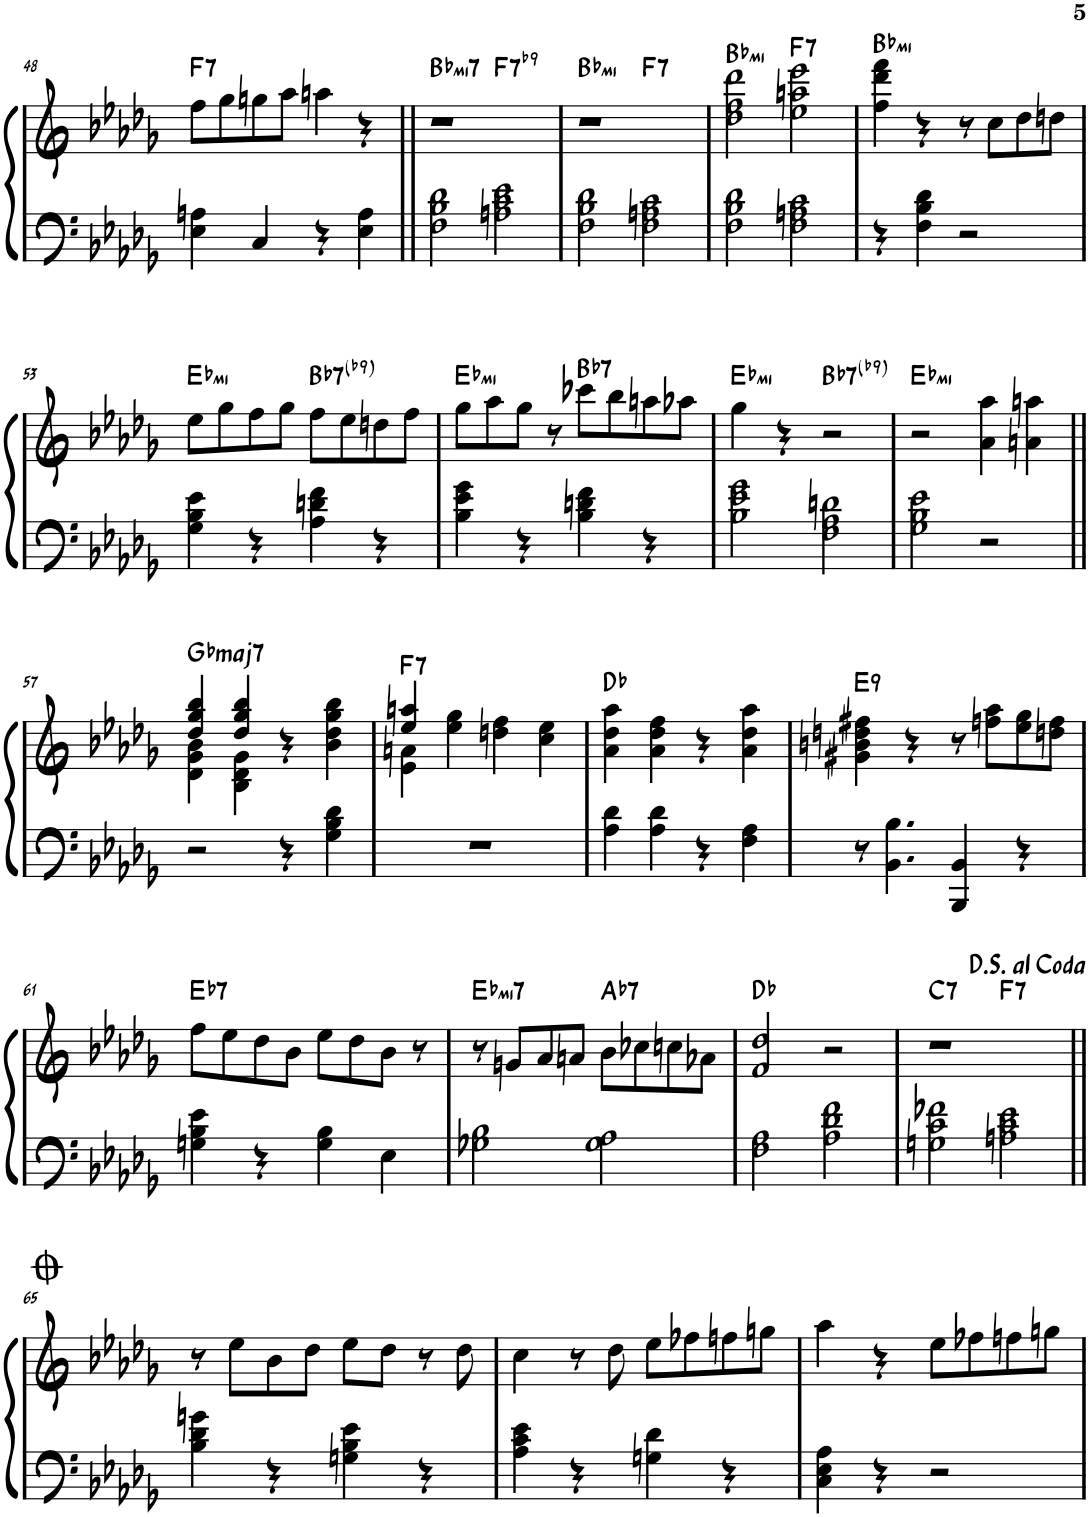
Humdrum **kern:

**kern	**kern	**harte
*part1	*part1	*part1
*staff2	*staff1	*
*I"Piano	*	*
*I'Pno.	*	*
!!LO:PB:g=z
*clefF4	*clefG2	*
*k[b-e-a-d-g-]	*k[b-e-a-d-g-]	*
*M4/4	*M4/4	*
=48	=48	=48
!	!	!LO:H:kt=7
4E-\ 4An\	8ff\L	F:7
.	8gg-\	.
4C/	8ggn\	.
.	8aa-\J	.
4r	4aan\	.
4E-\ 4A\	4r	.
=49||	=49||	=49||
!	!	!LO:H:kt=mi7
*	*^	*
2F\ 2B-\ 2d-\	1r	2ryy	Bb:min7
!	!	!	!LO:H:kt=7
2An\ 2c\ 2e-\	.	2ryy	F:7(b9)
=50	=50	=50	=50
!	!	!	!LO:H:kt=mi
2F\ 2B-\ 2d-\	1r	2ryy	Bb:min
!	!	!	!LO:H:kt=7
2F\ 2An\ 2c\	.	2ryy	F:7
=51	=51	=51	=51
!	!	!	!LO:H:kt=mi
*	*v	*v	*
2F\ 2B-\ 2d-\	2dd-\ 2ff\ 2ddd-\	Bb:min
!	!	!LO:H:kt=7
2F\ 2An\ 2c\	2ee-\ 2aan\ 2eee-\	F:7
=52	=52	=52
!	!	!LO:H:kt=mi
4r	4ff\ 4ddd-\ 4fff\	Bb:min
4F\ 4B-\ 4d-\	4r	.
2r	8r	.
.	8cc\L	.
.	8dd-\	.
.	8ddn\J	.
!!LO:LB:g=z
=53	=53	=53
!	!	!LO:H:kt=mi
4G-\ 4B-\ 4e-\	8ee-\L	Eb:min
.	8gg-\	.
4r	8ff\	.
.	8gg-\J	.
!	!	!LO:H:kt=7
4A-\ 4dn\ 4f\	8ff\L	Bb:7(b9)
.	8ee-\	.
4r	8ddn\	.
.	8ff\J	.
=54	=54	=54
!	!	!LO:H:kt=mi
4B-\ 4e-\ 4g-\	8gg-\L	Eb:min
.	8aa-\	.
4r	8gg-\J	.
.	8r	.
!	!	!LO:H:kt=7
4B-\ 4dn\ 4f\	8ccc-X\L	Bb:7
.	8bb-\	.
4r	8aan\	.
.	8aa-X\J	.
=55	=55	=55
!	!	!LO:H:kt=mi
2B-\ 2e-\ 2g-\	4gg-\	Eb:min
.	4r	.
!	!	!LO:H:kt=7
2F\ 2A-\ 2dn\	2r	Bb:7(b9)
=56	=56	=56
!	!	!LO:H:kt=mi
2G-\ 2B-\ 2e-\	2r	Eb:min
2r	4a-\ 4aa-\	.
.	4an\ 4aan\	.
!!LO:LB:g=z
=57||	=57||	=57||
*	*^	*
!	!	!	!LO:H:kt=maj7
2r	4dd-/ 4gg-/ 4bb-/	4d-\ 4g-\ 4b-\	Gb:maj7
.	4dd-/ 4gg-/ 4bb-/	4B-\ 4d-\ 4g-\	.
4r	4r	4ryy	.
4G-\ 4B-\ 4d-\	4b-\ 4dd-\ 4gg-\ 4bb-\	4ryy	.
=58	=58	=58	=58
!	!	!	!LO:H:kt=7
1r	4ee-/ 4aan/	4e-\ 4an\	F:7
.	4ee-\ 4gg-\	4ryy	.
.	4ddn\ 4ff\	2ryy	.
.	4cc\ 4ee-\	.	.
*	*v	*v	*
=59	=59	=59
4A-\ 4d-\	4a-\ 4dd-\ 4aa-\	Db:maj
4A-\ 4d-\	4a-\ 4dd-\ 4ff\	.
4r	4r	.
4F\ 4A-\	4a-\ 4dd-\ 4aa-\	.
=60	=60	=60
!	!	!LO:H:kt=9
8r	4g#X\ 4bn\ 4ddn\ 4ff#X\	E:9
4.BB-\ 4.B-\	.	.
.	4r	.
4BBB-/ 4BB-/	8r	.
.	8ffn\ 8aa-\L	.
4r	8ee-\ 8gg-\	.
.	8ddn\ 8ff\J	.
!!LO:LB:g=z
=61	=61	=61
!	!	!LO:H:kt=7
4Gn\ 4B-\ 4e-\	8ff\L	Eb:7
.	8ee-\	.
4r	8dd-\	.
.	8b-\J	.
4G\ 4B-\	8ee-\L	.
.	8dd-\	.
4E-\	8b-\J	.
.	8r	.
=62	=62	=62
!	!	!LO:H:kt=mi7
2G-X\ 2B-\	8r	Eb:min7
.	8gn/L	.
.	8a-/	.
.	8an/J	.
!	!	!LO:H:kt=7
2G-\ 2A-\	8b-\L	Ab:7
.	8cc-X\	.
.	8ccn\	.
.	8a-X\J	.
=63	=63	=63
2F\ 2A-\	2f/ 2dd-/	Db:maj
2A-\ 2d-\ 2f\	2r	.
=64	=64	=64
!	!	!LO:H:kt=7
*	*^	*
2Gn\ 2c\ 2f-X\	1r	2ryy	C:7
!	!	!	!LO:H:kt=7
2An\ 2c\ 2e-\	.	2ryy	F:7
*	*v	*v	*
!!LO:LB:g=z
=65||	=65||	=65||
4B-\ 4d-\ 4gn\	8r	.
.	8ee-\L	.
4r	8b-\	.
.	8dd-\J	.
4Gn\ 4B-\ 4e-\	8ee-\L	.
.	8dd-\J	.
4r	8r	.
.	8dd-\	.
=66	=66	=66
4A-\ 4c\ 4e-\	4cc\	.
4r	8r	.
.	8dd-\	.
4Gn\ 4d-\	8ee-\L	.
.	8ff-X\	.
4r	8ffn\	.
.	8ggn\J	.
=67	=67	=67
4C\ 4E-\ 4A-\	4aa-\	.
4r	4r	.
2r	8ee-\L	.
.	8ff-X\	.
.	8ffn\	.
.	8ggn\J	.
=	=	=
*-	*-	*-
